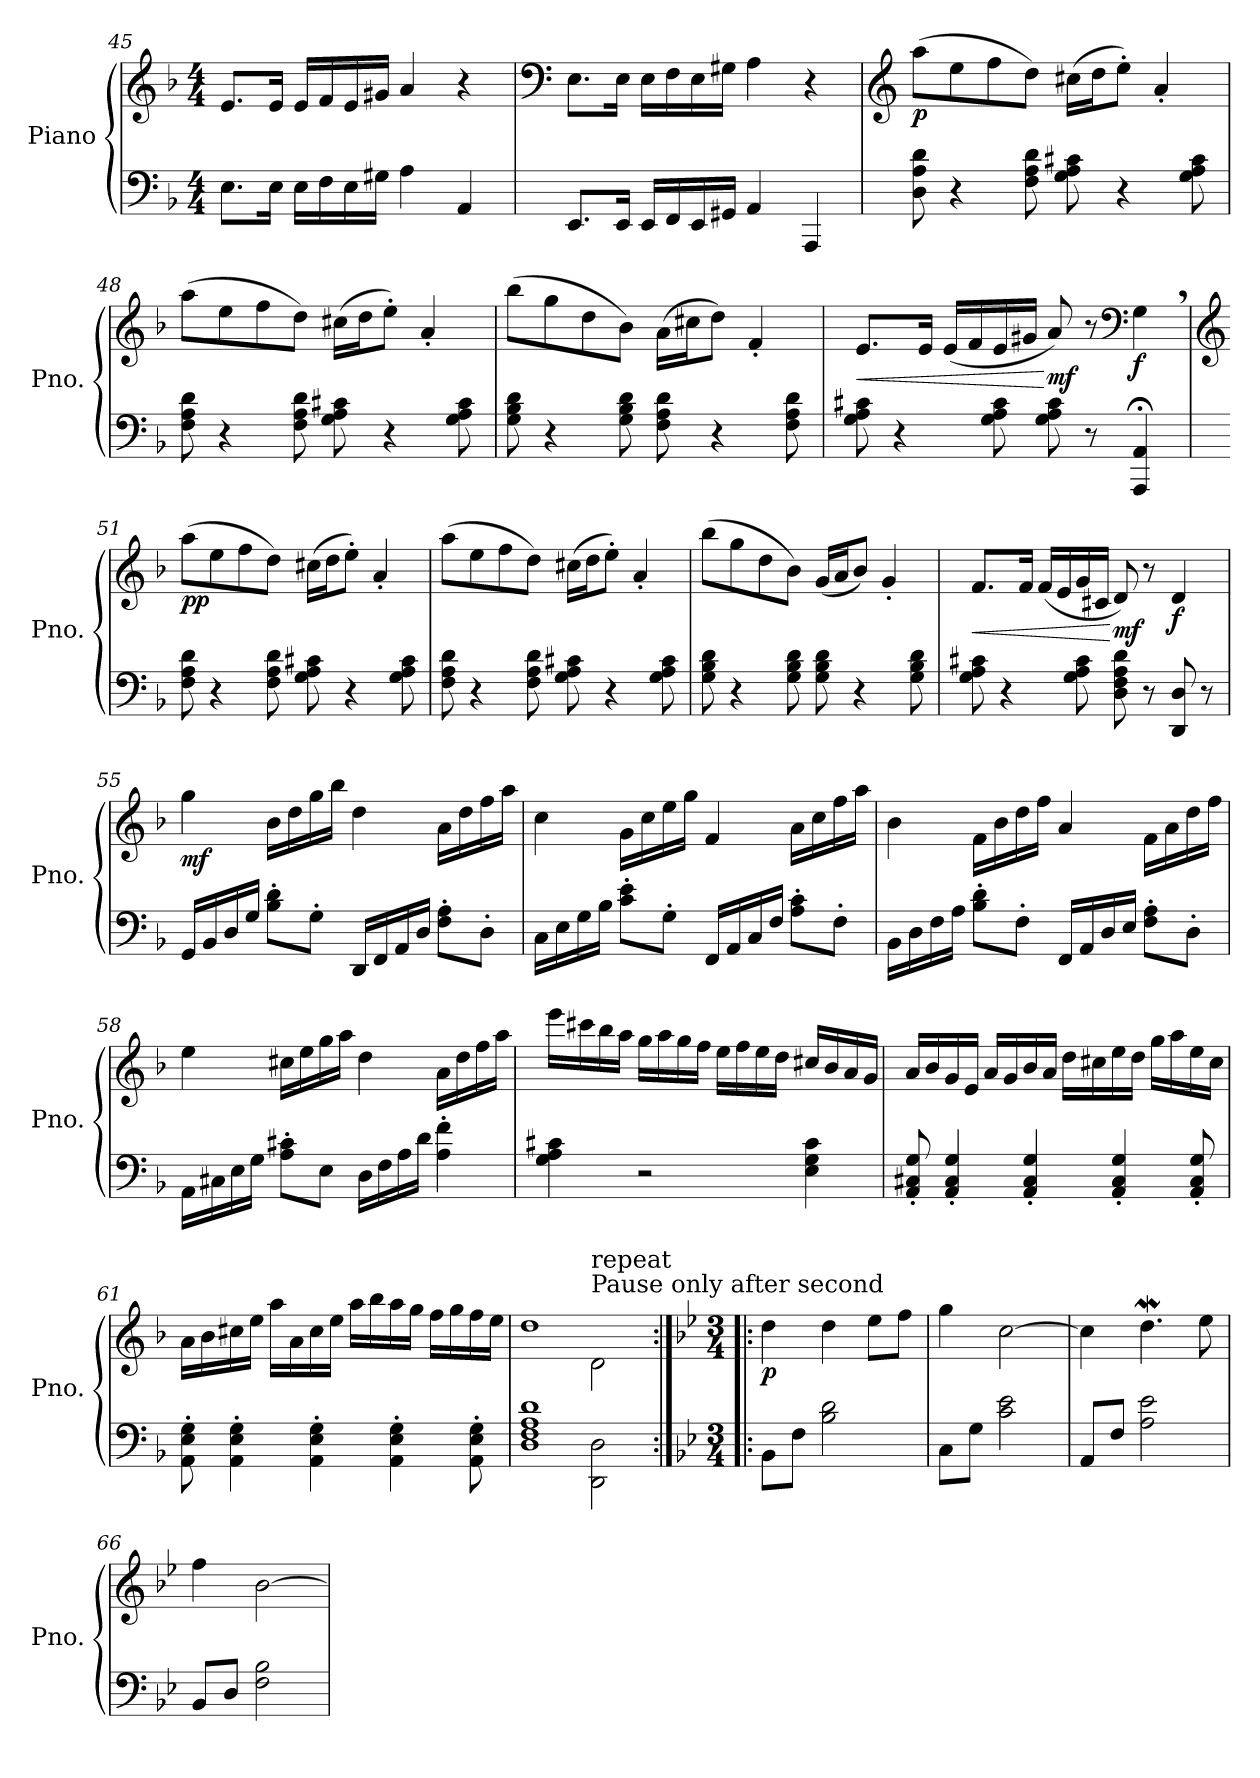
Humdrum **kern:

**kern	**kern	**dynam
*part1	*part1	*part1
*staff2	*staff1	*staff1/2
*I"Piano	*	*
*I'Pno.	*	*
*clefF4	*clefG2	*
*k[b-]	*k[b-]	*
*M4/4	*M4/4	*
=45	=45	=45
8.E\L	8.e/L	.
16E\Jk	16e/Jk	.
16E\LL	16e/LL	.
16F\	16f/	.
16E\	16e/	.
16G#X\JJ	16g#X/JJ	.
4A\	4a/	.
4AA/	4r	.
!!LO:LB:g=z
=46	=46	=46
*	*clefF4	*
8.EE/L	8.E\L	.
16EE/Jk	16E\Jk	.
16EE/LL	16E\LL	.
16FF/	16F\	.
16EE/	16E\	.
16GG#X/JJ	16G#X\JJ	.
4AA/	4A\	.
4AAA/	4r	.
=47	=47	=47
*	*clefG2	*
!	!	!LO:DY:b
8D\ 8A\ 8d\	(8aa\L	p
4r	8ee\	.
.	8ff\	.
8F\ 8A\ 8d\	8dd\J)	.
8G\ 8A\ 8c#X\	(16cc#X\LL	.
.	16dd\J	.
4r	8ee'\J)	.
.	4a'/	.
8G\ 8A\ 8c#\	.	.
=48	=48	=48
8F\ 8A\ 8d\	(8aa\L	.
4r	8ee\	.
.	8ff\	.
8F\ 8A\ 8d\	8dd\J)	.
8G\ 8A\ 8c#X\	(16cc#X\LL	.
.	16dd\J	.
4r	8ee'\J)	.
.	4a'/	.
8G\ 8A\ 8c#\	.	.
=49	=49	=49
8G\ 8B-\ 8d\	(8bb-\L	.
4r	8gg\	.
.	8dd\	.
8G\ 8B-\ 8d\	8b-\J)	.
8F\ 8A\ 8d\	(16a\LL	.
.	16cc#X\J	.
4r	8dd\J)	.
.	4f'/	.
8F\ 8A\ 8d\	.	.
!!LO:LB:g=z
=50	=50	=50
!	!	!LO:HP:b
8G\ 8A\ 8c#X\	8.e/L	<
4r	.	.
.	16e/Jk	.
.	(16e/LL	.
.	16f/	.
8G\ 8A\ 8c#\	16e/	.
.	16g#X/JJ	.
!	!	!LO:DY:n=1:b
8G\ 8A\ 8c#\	8a/)	[ mf
8r	8r	.
*	*clefF4	*
!	!	!LO:DY:n=2:b
4AAA/;< 4AA/;<	4G,\	f
=51	=51	=51
*	*clefG2	*
!	!	!LO:DY:b
8F\ 8A\ 8d\	(8aa\L	pp
4r	8ee\	.
.	8ff\	.
8F\ 8A\ 8d\	8dd\J)	.
8G\ 8A\ 8c#X\	(16cc#X\LL	.
.	16dd\J	.
4r	8ee'\J)	.
.	4a'/	.
8G\ 8A\ 8c#\	.	.
=52	=52	=52
8F\ 8A\ 8d\	(8aa\L	.
4r	8ee\	.
.	8ff\	.
8F\ 8A\ 8d\	8dd\J)	.
8G\ 8A\ 8c#X\	(16cc#X\LL	.
.	16dd\J	.
4r	8ee'\J)	.
.	4a'/	.
8G\ 8A\ 8c#\	.	.
!!LO:LB:g=z
=53	=53	=53
8G\ 8B-\ 8d\	(8bb-\L	.
4r	8gg\	.
.	8dd\	.
8G\ 8B-\ 8d\	8b-\J)	.
8G\ 8B-\ 8d\	(16g/LL	.
.	16a/J	.
4r	8b-/J)	.
.	4g'/	.
8G\ 8B-\ 8d\	.	.
=54	=54	=54
!	!	!LO:HP:b
8G\ 8A\ 8c#X\	8.f/L	<
4r	.	.
.	16f/Jk	.
.	(16f/LL	.
.	16e/	.
8G\ 8A\ 8c#\	16g/	.
.	16c#X/JJ	.
!	!	!LO:DY:n=1:b
8D\ 8F\ 8A\ 8d\	8d/)	[ mf
8r	8r	.
!	!	!LO:DY:n=2:b
8DD/ 8D/	4d/	f
8r	.	.
=55	=55	=55
!	!	!LO:DY:b
16GG/LL	4gg\	mf
16BB-/	.	.
16D/	.	.
16G/JJ	.	.
8B-\' 8d\'L	16b-\LL	.
.	16dd\	.
8G'\J	16gg\	.
.	16bb-\JJ	.
16DD/LL	4dd\	.
16FF/	.	.
16AA/	.	.
16D/JJ	.	.
8F\' 8A\'L	16a\LL	.
.	16dd\	.
8D'\J	16ff\	.
.	16aa\JJ	.
!!LO:LB:g=z
=56	=56	=56
16C\LL	4cc\	.
16E\	.	.
16G\	.	.
16B-\JJ	.	.
8c\' 8e\'L	16g\LL	.
.	16cc\	.
8G'\J	16ee\	.
.	16gg\JJ	.
16FF/LL	4f/	.
16AA/	.	.
16C/	.	.
16F/JJ	.	.
8A\' 8c\'L	16a\LL	.
.	16cc\	.
8F'\J	16ff\	.
.	16aa\JJ	.
=57	=57	=57
16BB-\LL	4b-\	.
16D\	.	.
16F\	.	.
16A\JJ	.	.
8B-\' 8d\'L	16f\LL	.
.	16b-\	.
8F'\J	16dd\	.
.	16ff\JJ	.
16FF/LL	4a/	.
16AA/	.	.
16D/	.	.
16E/JJ	.	.
8F\' 8A\'L	16f\LL	.
.	16a\	.
8D'\J	16dd\	.
.	16ff\JJ	.
!!LO:PB:g=z
=58	=58	=58
16AA\LL	4ee\	.
16C#X\	.	.
16E\	.	.
16G\JJ	.	.
8A\' 8c#X\'L	16cc#X\LL	.
.	16ee\	.
8E\J	16gg\	.
.	16aa\JJ	.
16D\LL	4dd\	.
16F\	.	.
16A\	.	.
16d\JJ	.	.
4A\' 4f\'	16a\LL	.
.	16dd\	.
.	16ff\	.
.	16aa\JJ	.
=59	=59	=59
4G\ 4A\ 4c#X\	16eee\LL	.
.	16ccc#X\	.
.	16bb-\	.
.	16aa\JJ	.
2r	16gg\LL	.
.	16aa\	.
.	16gg\	.
.	16ff\JJ	.
.	16ee\LL	.
.	16ff\	.
.	16ee\	.
.	16dd\JJ	.
4E\ 4G\ 4c#\	16cc#X/LL	.
.	16b-/	.
.	16a/	.
.	16g/JJ	.
!!LO:LB:g=z
=60	=60	=60
8AA/' 8C#X/' 8G/'	16a/LL	.
.	16b-/	.
4AA/' 4C#/' 4G/'	16g/	.
.	16e/JJ	.
.	16a/LL	.
.	16g/	.
4AA/' 4C#/' 4G/'	16b-/	.
.	16a/JJ	.
.	16dd\LL	.
.	16cc#X\	.
4AA/' 4C#/' 4G/'	16ee\	.
.	16dd\JJ	.
.	16gg\LL	.
.	16aa\	.
8AA/' 8C#/' 8G/'	16ee\	.
.	16cc#\JJ	.
=61	=61	=61
8AA\' 8E\' 8G\'	16a\LL	.
.	16b-\	.
4AA\' 4E\' 4G\'	16cc#X\	.
.	16ee\JJ	.
.	16aa\LL	.
.	16a\	.
4AA\' 4E\' 4G\'	16cc#\	.
.	16ee\JJ	.
.	16aa\LL	.
.	16bb-\	.
4AA\' 4E\' 4G\'	16aa\	.
.	16gg\JJ	.
.	16ff\LL	.
.	16gg\	.
8AA\' 8E\' 8G\'	16ff\	.
.	16ee\JJ	.
=62	=62	=62
*^	*^	*
1D 1F 1A 1d	2ryy	1ddZ	2ryy	.
!	!	!	!LO:TX:a:t=Pause only after second	!
!	!	!	!LO:TX:a:t=repeat	!
.	2DD\ 2D\	.	2d\	.
*v	*v	*	*	*
*	*v	*v	*
!!LO:LB:g=z
=63:|!|:	=63:|!|:	=63:|!|:
*k[b-e-]	*k[b-e-]	*
*M3/4	*M3/4	*
*	*MM100	*
*^	*^	*
!	!	!LO:TX:a:t=Andante	!	!
!	!	!	!	!LO:DY:b
*v	*v	*	*	*
*	*v	*v	*
8BB-\L	4dd\	p
8F\J	.	.
2B-\ 2d\	4dd\	.
.	8ee-\L	.
.	8ff\J	.
=64	=64	=64
8C\L	4gg\	.
8G\J	.	.
2c\ 2e-\	[2cc\	.
=65	=65	=65
8AA/L	4cc\]	.
8F/J	.	.
2A\ 2e-\	4.ddW\	.
.	8ee-\	.
=66	=66	=66
8BB-/L	4ff\	.
8D/J	.	.
2F\ 2B-\	[2b-\	.
=	=	=
*-	*-	*-
